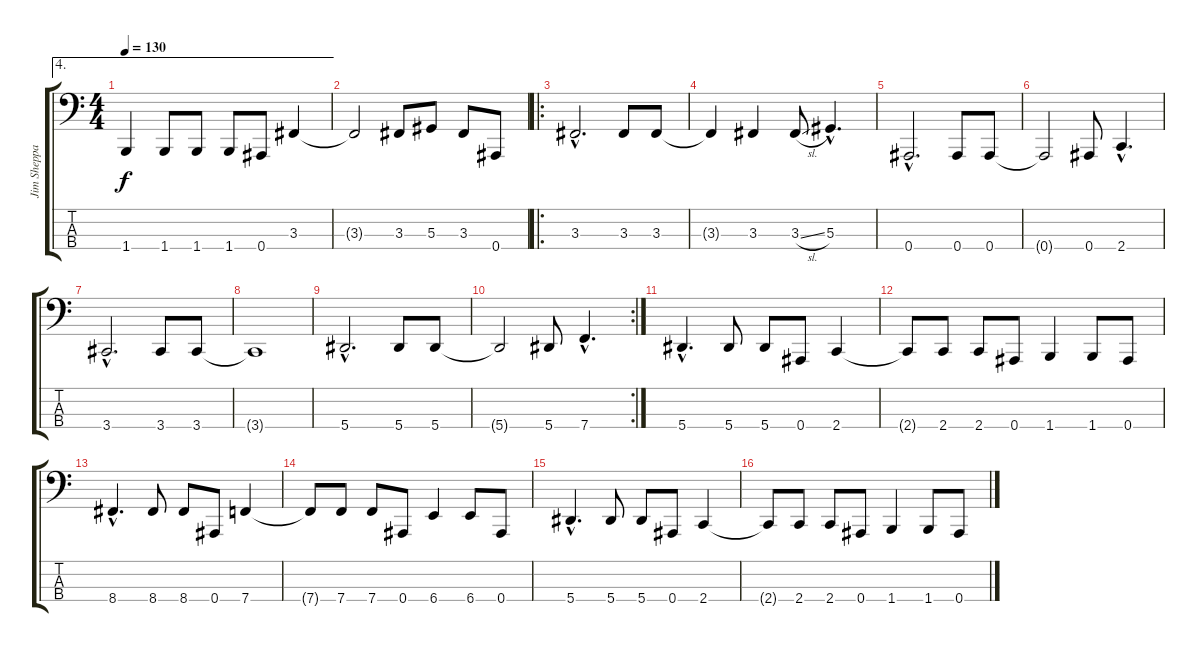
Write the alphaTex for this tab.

\track ("Jim Sheppard" "Jim Sheppa") {instrument electricbassfinger}
\staff {score tabs}
\tuning (Db2 Ab1 Eb1 Bb0) {hide}
\ae 4
\ts (4 4)
\tempo 130
\clef f4
\ks c
1.4.4{dy f} 1.4.8 1.4.8 1.4.8 0.4.8 3.3.4 |
3.3{t}.2 3.3.8 5.3.8 3.3.8 0.4.8 |
\ro
3.3{hac}.2{d} 3.3.8 3.3.8 |
3.3{t}.4 3.3.4 3.3{sl}.8 5.3{hac}.4{d} |
0.4{hac}.2{d} 0.4.8 0.4.8 |
0.4{t}.2 0.4.8 2.4{hac}.4{d} |
3.4{hac}.2{d} 3.4.8 3.4.8 |
3.4{t}.1 |
5.4{hac}.2{d} 5.4.8 5.4.8 |
\rc 2
5.4{t}.2 5.4.8 7.4{hac}.4{d} |
5.4{hac}.4{d} 5.4.8 5.4.8 0.4.8 2.4.4 |
2.4{t}.8 2.4.8 2.4.8 0.4.8 1.4.4 1.4.8 0.4.8 |
8.4{hac}.4{d} 8.4.8 8.4.8 0.4.8 7.4.4 |
7.4{t}.8 7.4.8 7.4.8 0.4.8 6.4.4 6.4.8 0.4.8 |
5.4{hac}.4{d} 5.4.8 5.4.8 0.4.8 2.4.4 |
2.4{t}.8 2.4.8 2.4.8 0.4.8 1.4.4 1.4.8 0.4.8
